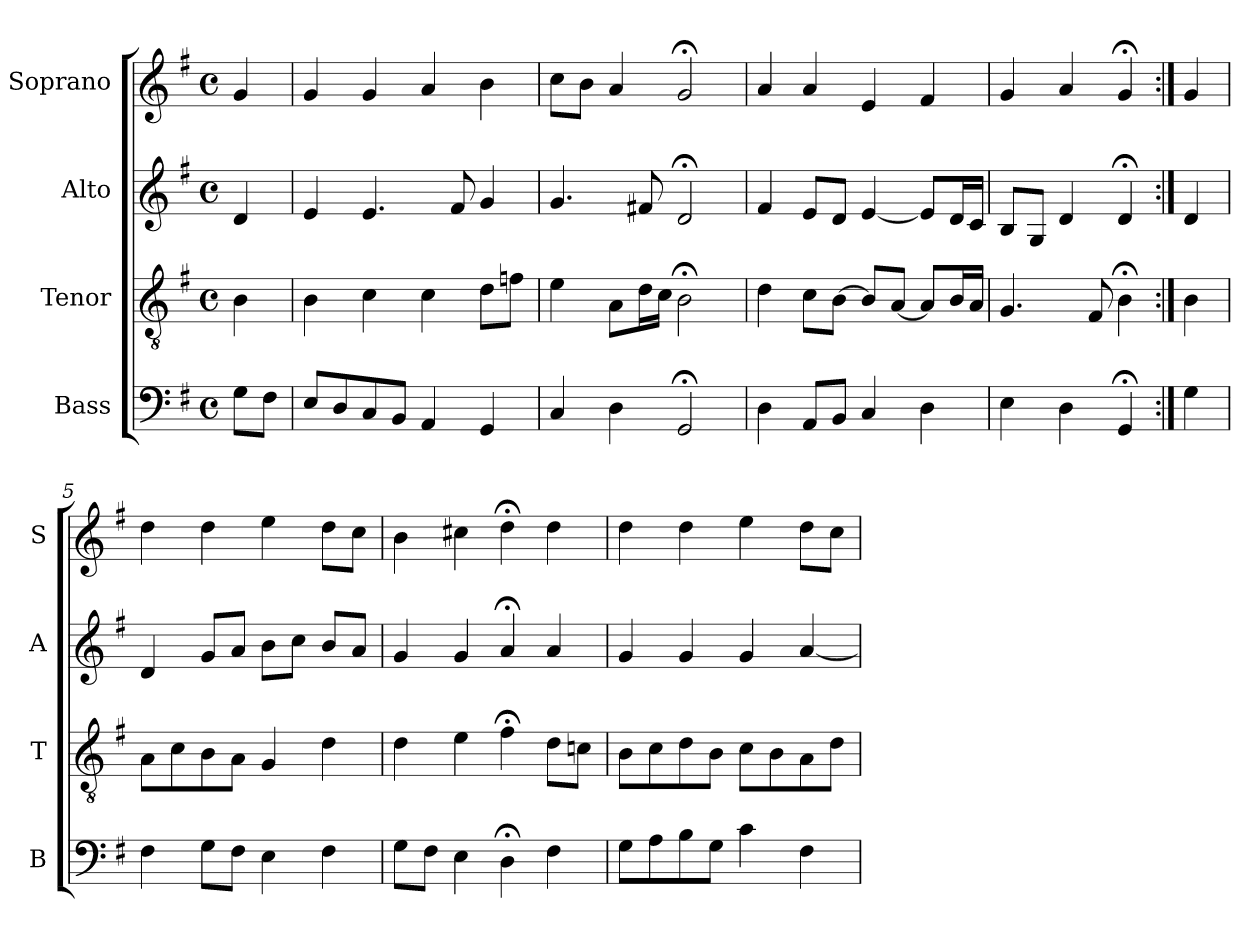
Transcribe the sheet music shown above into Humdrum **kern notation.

**kern	**kern	**kern	**kern
*part4	*part3	*part2	*part1
*staff4	*staff3	*staff2	*staff1
*I"Bass	*I"Tenor	*I"Alto	*I"Soprano
*I'B	*I'T	*I'A	*I'S
*clefF4	*clefGv2	*clefG2	*clefG2
*k[f#]	*k[f#]	*k[f#]	*k[f#]
*G:	*G:	*G:	*G:
*M4/4	*M4/4	*M4/4	*M4/4
*met(c)	*met(c)	*met(c)	*met(c)
*MM100	*MM100	*MM100	*MM100
=	=	=	=
8GL	4B	4d	4g
8F#J	.	.	.
=1	=1	=1	=1
8EL	4B	4e	4g
8D	.	.	.
8C	4c	4.e	4g
8BBJ	.	.	.
4AA	4c	.	4a
.	.	8f#	.
4GG	8dL	4g	4b
.	8fnJ	.	.
=2	=2	=2	=2
4C	4e	4.g	8ccL
.	.	.	8bJ
4D	8AL	.	4a
.	16dL	8f#X	.
.	16cJJ	.	.
2GG;<	2B;<	2d;<	2g;<
=3	=3	=3	=3
4D	4d	4f#	4a
8AAL	8cL	8eL	4a
8BBJ	[8BJ	8dJ	.
4C	8BL]	[4e	4e
.	[8AJ	.	.
4D	8AL]	8eL]	4f#
.	16BL	16dL	.
.	16AJJ	16cJJ	.
=4	=4	=4	=4
4E	4.G	8BL	4g
.	.	8GJ	.
4D	.	4d	4a
.	8F#	.	.
4GG;<	4B;<	4d;<	4g;<
=:|!	=:|!	=:|!	=:|!
4G	4B	4di	4g
=5	=5	=5	=5
4F#i	8AL	4di	4dd
.	8c	.	.
8GiL	8B	8giL	4dd
8F#J	8AJ	8aJ	.
4E	4G	8bL	4ee
.	.	8ccJ	.
4F#	4d	8bL	8ddL
.	.	8aJ	8ccJ
=6	=6	=6	=6
8GL	4d	4g	4b
8F#J	.	.	.
4E	4e	4g	4cc#X
4D;<	4f#;<	4a;<	4dd;<
4F#	8dL	4a	4dd
.	8cnJ	.	.
=7	=7	=7	=7
8GL	8BL	4g	4dd
8A	8c	.	.
8B	8d	4g	4dd
8GJ	8BJ	.	.
4c	8cL	4g	4ee
.	8B	.	.
4F#	8A	[4a	8ddL
.	8dJ	.	8ccJ
=	=	=	=
*-	*-	*-	*-
